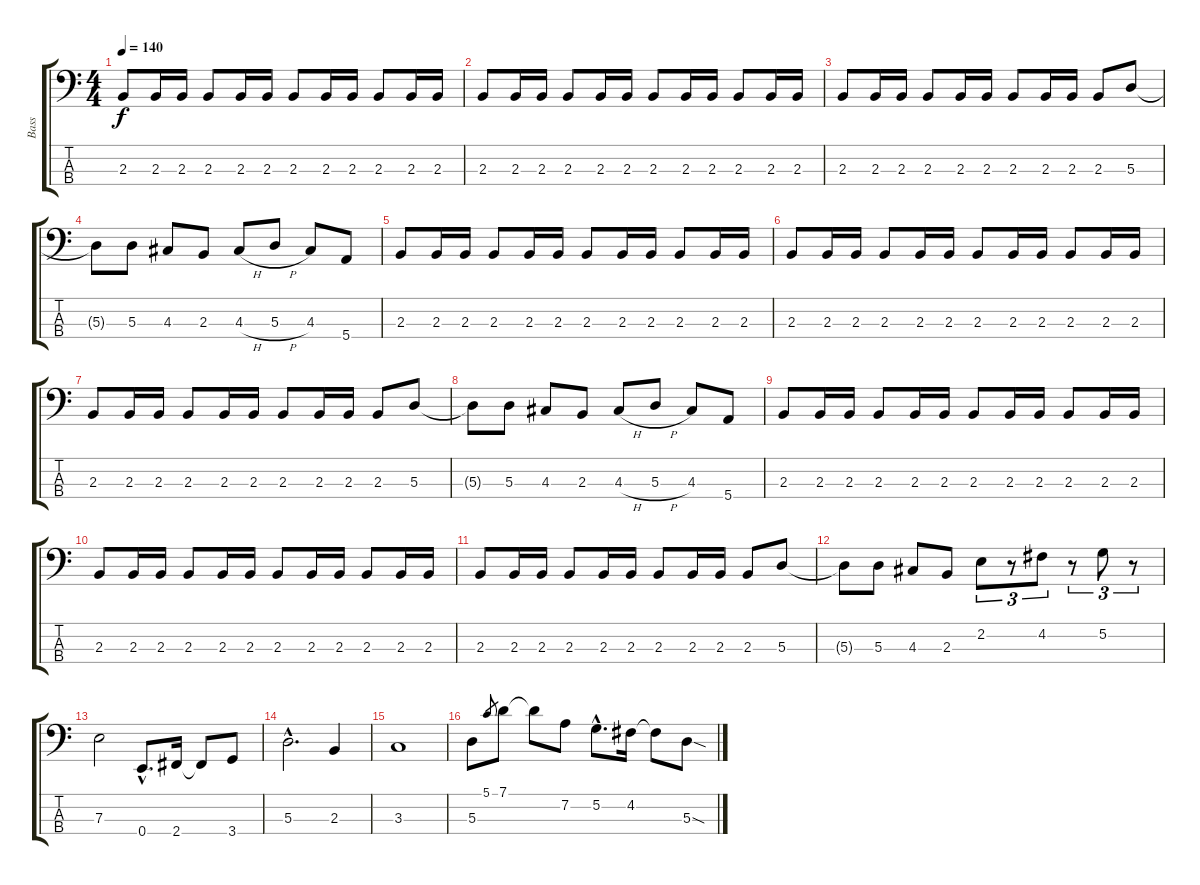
\track ("Bass" "Bass") {instrument electricbasspick}
\staff {score tabs}
\tuning (G2 D2 A1 E1) {hide}
\ts (4 4)
\tempo 140
\clef f4
\ks c
2.3.8{dy f} 2.3.16 2.3.16 2.3.8 2.3.16 2.3.16 2.3.8 2.3.16 2.3.16 2.3.8 2.3.16 2.3.16 |
2.3.8 2.3.16 2.3.16 2.3.8 2.3.16 2.3.16 2.3.8 2.3.16 2.3.16 2.3.8 2.3.16 2.3.16 |
2.3.8 2.3.16 2.3.16 2.3.8 2.3.16 2.3.16 2.3.8 2.3.16 2.3.16 2.3.8 5.3.8 |
5.3{t}.8 5.3.8 4.3.8 2.3.8 4.3{h}.8 5.3{h}.8 4.3.8 5.4.8 |
2.3.8 2.3.16 2.3.16 2.3.8 2.3.16 2.3.16 2.3.8 2.3.16 2.3.16 2.3.8 2.3.16 2.3.16 |
2.3.8 2.3.16 2.3.16 2.3.8 2.3.16 2.3.16 2.3.8 2.3.16 2.3.16 2.3.8 2.3.16 2.3.16 |
2.3.8 2.3.16 2.3.16 2.3.8 2.3.16 2.3.16 2.3.8 2.3.16 2.3.16 2.3.8 5.3.8 |
5.3{t}.8 5.3.8 4.3.8 2.3.8 4.3{h}.8 5.3{h}.8 4.3.8 5.4.8 |
2.3.8 2.3.16 2.3.16 2.3.8 2.3.16 2.3.16 2.3.8 2.3.16 2.3.16 2.3.8 2.3.16 2.3.16 |
2.3.8 2.3.16 2.3.16 2.3.8 2.3.16 2.3.16 2.3.8 2.3.16 2.3.16 2.3.8 2.3.16 2.3.16 |
2.3.8 2.3.16 2.3.16 2.3.8 2.3.16 2.3.16 2.3.8 2.3.16 2.3.16 2.3.8 5.3.8 |
5.3{t}.8 5.3.8 4.3.8 2.3.8 2.2.8{tu (3 2)} r.8{tu (3 2)} 4.2.8{tu (3 2)} r.8{tu (3 2)} 5.2.8{tu (3 2)} r.8{tu (3 2)} |
7.3.2 0.4{hac}.8{d} 2.4.16 2.4{t}.8 3.4.8 |
5.3{hac}.2{d} 2.3.4 |
3.3.1 |
5.3.8 5.1.8{gr} 7.1.8 7.1{t}.8 7.2.8 5.2{hac}.8{d} 4.2.16 4.2{t}.8 5.3{sod}.8
